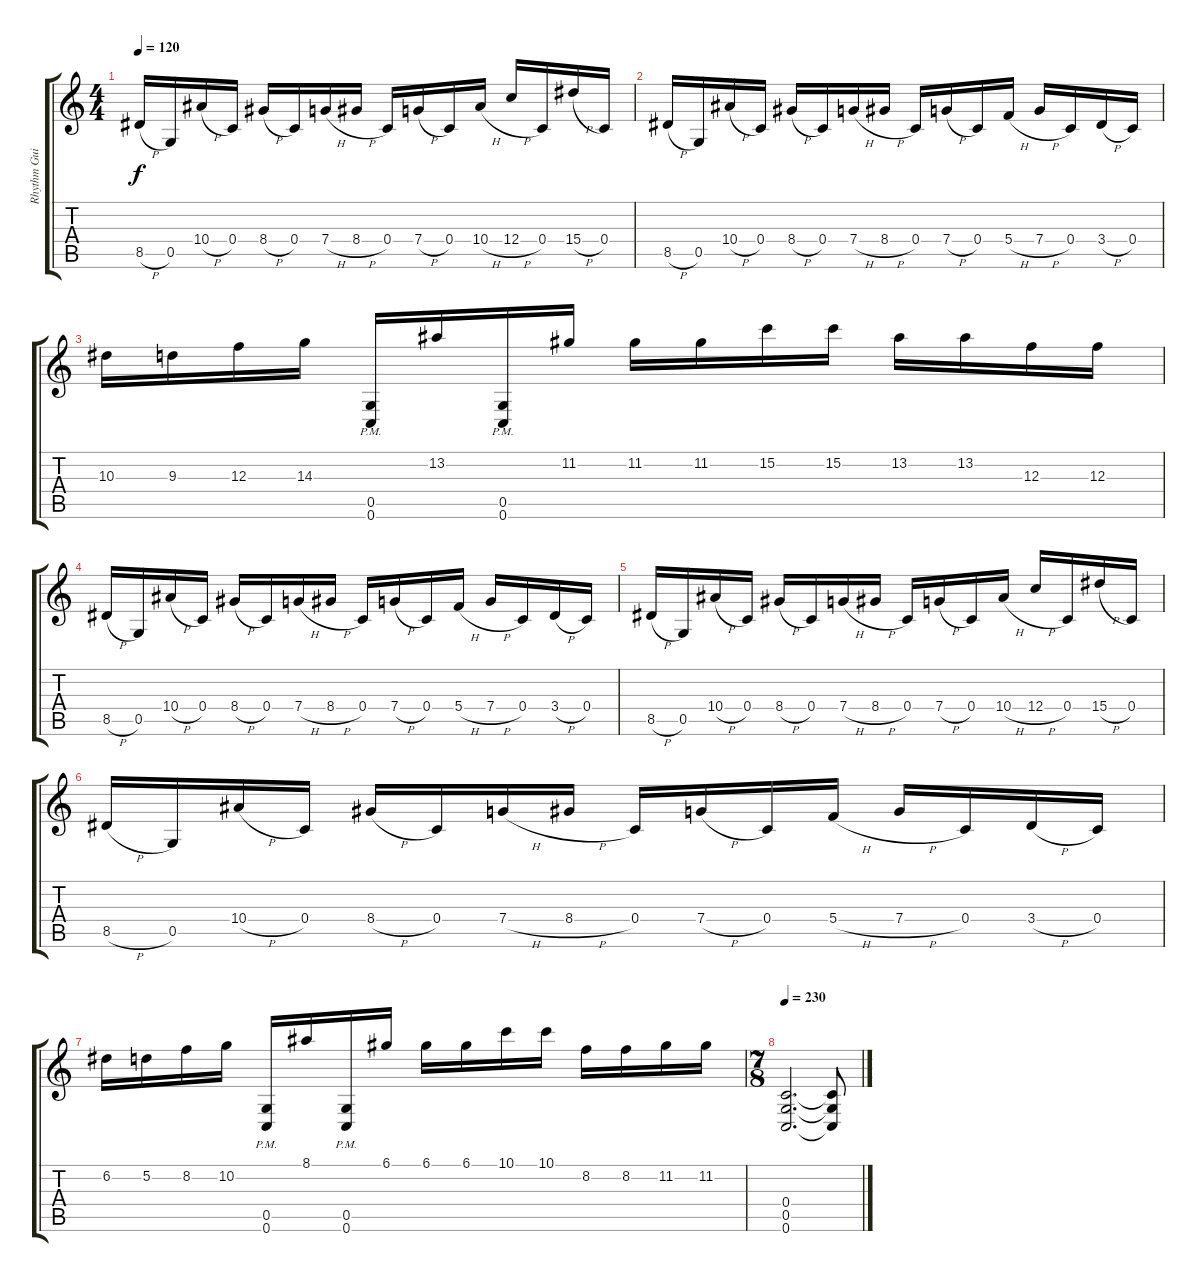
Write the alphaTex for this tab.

\track ("Rhythm Guitar 2" "Rhythm Gui") {instrument distortionguitar}
\staff {score tabs}
\tuning (D4 A3 F3 C3 G2 C2) {hide}
\ts (4 4)
\tempo 120
\clef g2
\ks c
8.5{h}.16{dy f} 0.5.16 10.4{h}.16 0.4.16 8.4{h}.16 0.4.16 7.4{h}.16 8.4{h}.16 0.4.16 7.4{h}.16 0.4.16 10.4{h}.16 12.4{h}.16 0.4.16 15.4{h}.16 0.4.16 |
8.5{h}.16 0.5.16 10.4{h}.16 0.4.16 8.4{h}.16 0.4.16 7.4{h}.16 8.4{h}.16 0.4.16 7.4{h}.16 0.4.16 5.4{h}.16 7.4{h}.16 0.4.16 3.4{h}.16 0.4.16 |
10.3.16 9.3.16 12.3.16 14.3.16 (0.5{pm} 0.6{pm}).16 13.2.16 (0.5{pm} 0.6{pm}).16 11.2.16 11.2.16 11.2.16 15.2.16 15.2.16 13.2.16 13.2.16 12.3.16 12.3.16 |
8.5{h}.16 0.5.16 10.4{h}.16 0.4.16 8.4{h}.16 0.4.16 7.4{h}.16 8.4{h}.16 0.4.16 7.4{h}.16 0.4.16 5.4{h}.16 7.4{h}.16 0.4.16 3.4{h}.16 0.4.16 |
8.5{h}.16 0.5.16 10.4{h}.16 0.4.16 8.4{h}.16 0.4.16 7.4{h}.16 8.4{h}.16 0.4.16 7.4{h}.16 0.4.16 10.4{h}.16 12.4{h}.16 0.4.16 15.4{h}.16 0.4.16 |
8.5{h}.16 0.5.16 10.4{h}.16 0.4.16 8.4{h}.16 0.4.16 7.4{h}.16 8.4{h}.16 0.4.16 7.4{h}.16 0.4.16 5.4{h}.16 7.4{h}.16 0.4.16 3.4{h}.16 0.4.16 |
6.2.16 5.2.16 8.2.16 10.2.16 (0.5{pm} 0.6{pm}).16 8.1.16 (0.5{pm} 0.6{pm}).16 6.1.16 6.1.16 6.1.16 10.1.16 10.1.16 8.2.16 8.2.16 11.2.16 11.2.16 |
\ts (7 8)
\tempo 230
(0.4 0.5 0.6).2{d} (0.4{t} 0.5{t} 0.6{t}).8
